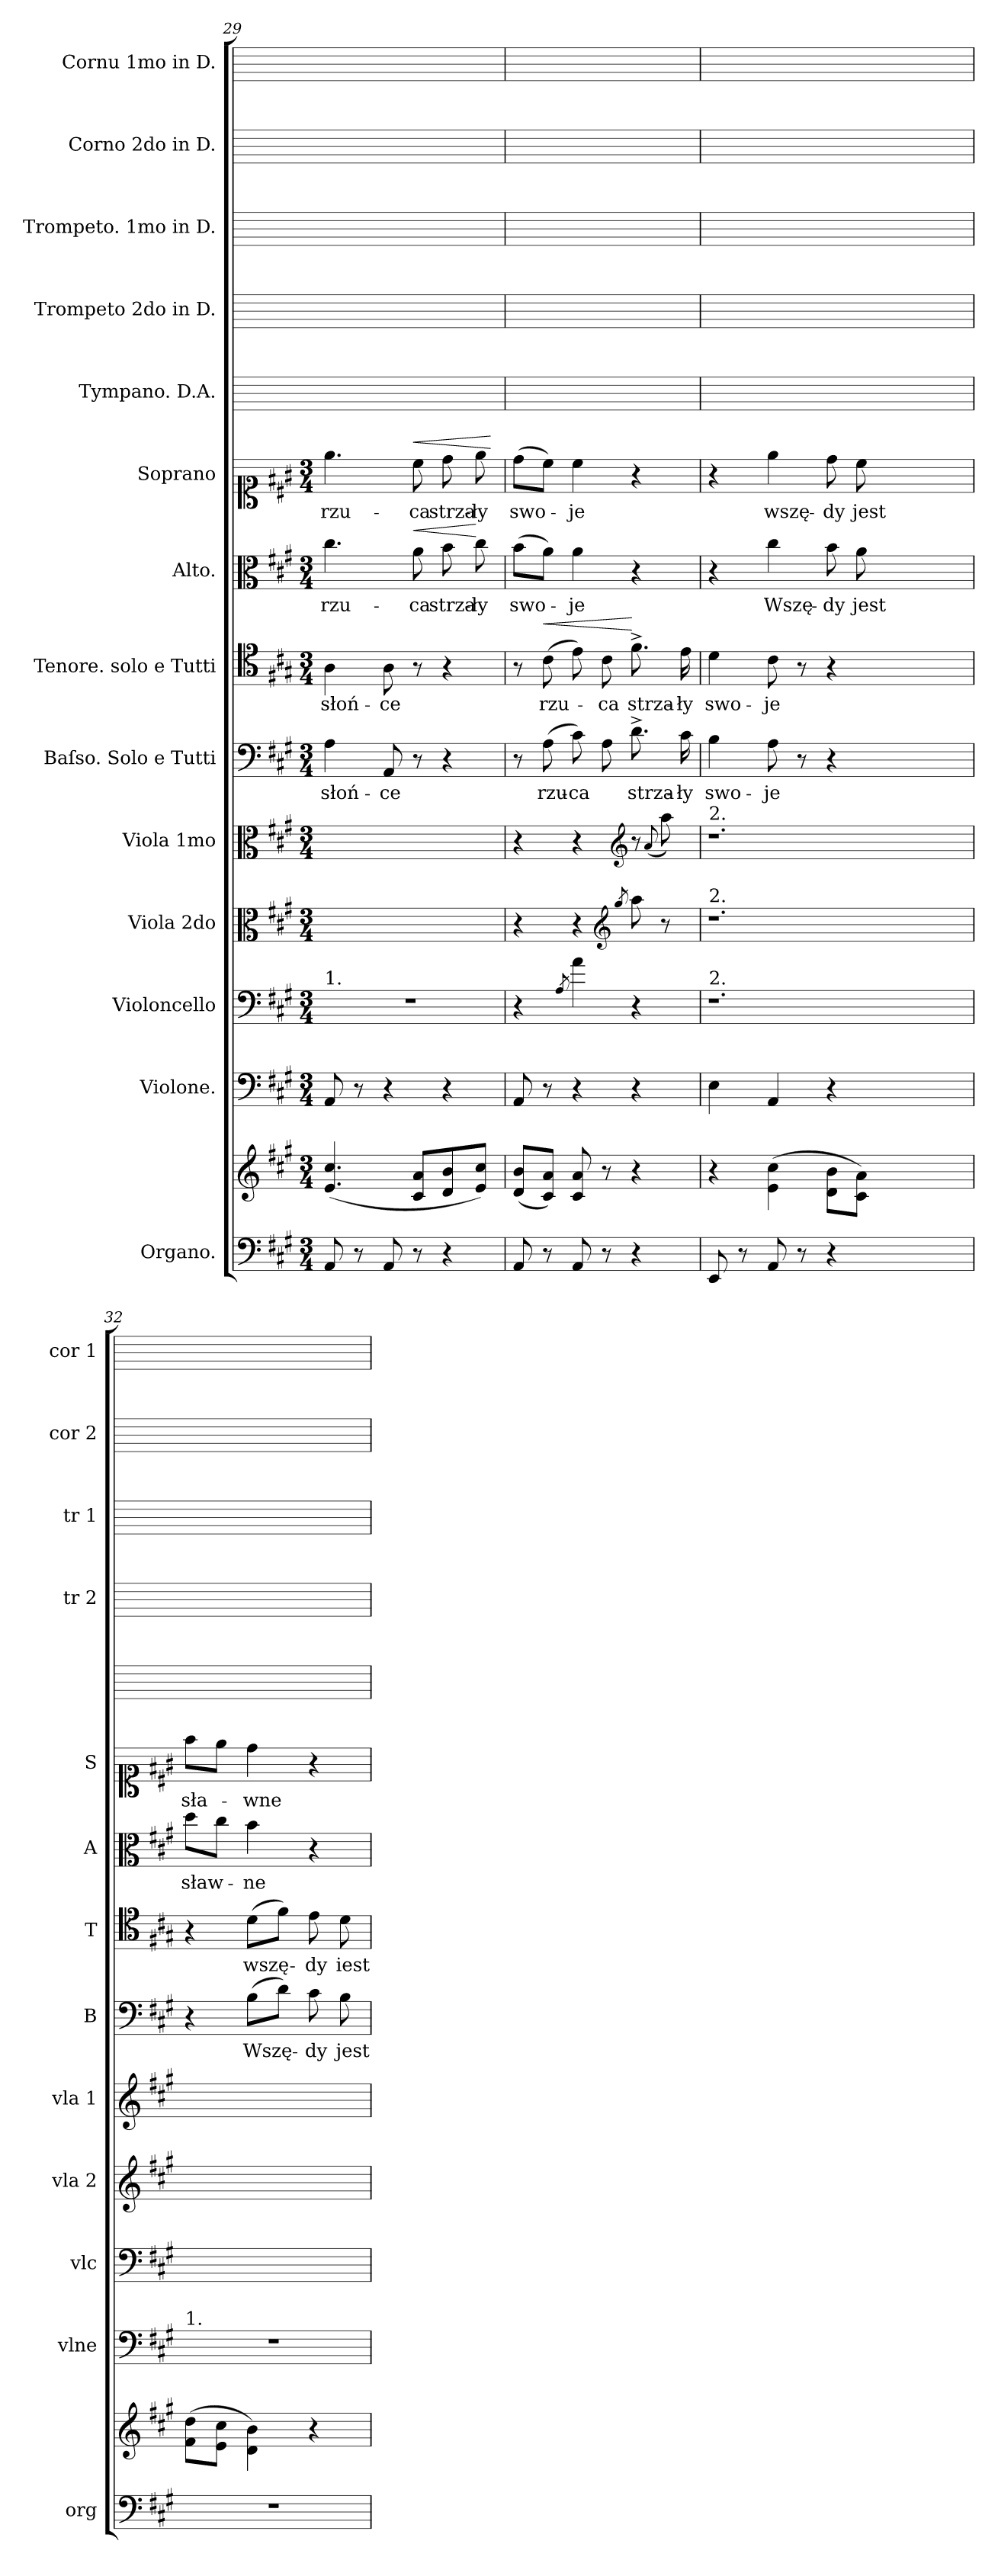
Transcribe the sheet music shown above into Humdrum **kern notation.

**kern	**kern	**kern	**kern	**kern	**kern	**kern	**text	**kern	**text	**dynam	**kern	**text	**dynam	**kern	**text	**dynam	**kern	**kern	**kern	**kern	**kern
*part14	*part14	*part13	*part12	*part11	*part10	*part9	*part9	*part8	*part8	*part8	*part7	*part7	*part7	*part6	*part6	*part6	*part5	*part4	*part3	*part2	*part1
*staff15	*staff14	*staff13	*staff12	*staff11	*staff10	*staff9	*staff9	*staff8	*staff8	*staff8	*staff7	*staff7	*staff7	*staff6	*staff6	*staff6	*staff5	*staff4	*staff3	*staff2	*staff1
*I"Organo.	*	*I"Violone.	*I"Violoncello	*I"Viola 2do	*I"Viola 1mo	*I"Baſso. Solo e Tutti	*	*I"Tenore. solo e Tutti	*	*	*I"Alto.	*	*	*I"Soprano	*	*	*I"Tympano. D.A.	*I"Trompeto 2do in D.	*I"Trompeto. 1mo in D.	*I"Corno 2do in D.	*I"Cornu 1mo in D.
*I'org	*	*I'vlne	*I'vlc	*I'vla 2	*I'vla 1	*I'B	*	*I'T	*	*	*I'A	*	*	*I'S	*	*	*	*I'tr 2	*I'tr 1	*I'cor 2	*I'cor 1
*clefF4	*clefG2	*clefF4	*clefF4	*clefC3	*clefC3	*clefF4	*	*clefC4	*	*	*clefC3	*	*	*clefC1	*	*	*	*	*	*	*
*k[f#c#g#]	*k[f#c#g#]	*k[f#c#g#]	*k[f#c#g#]	*k[f#c#g#]	*k[f#c#g#]	*k[f#c#g#]	*	*k[f#c#g#]	*	*	*k[f#c#g#]	*	*	*k[f#c#g#]	*	*	*	*	*	*	*
*A:	*A:	*A:	*A:	*A:	*A:	*A:	*	*A:	*	*	*A:	*	*	*A:	*	*	*	*	*	*	*
*M3/4	*M3/4	*M3/4	*M3/4	*M3/4	*M3/4	*M3/4	*	*M3/4	*	*	*M3/4	*	*	*M3/4	*	*	*	*	*	*	*
=29	=29	=29	=29	=29	=29	=29	=29	=29	=29	=29	=29	=29	=29	=29	=29	=29	=29	=29	=29	=29	=29
!	!	!	!LO:TX:a:t=1.	!	!	!	!	!	!	!	!	!	!	!	!	!	!	!	!	!	!
8AA/	(4.e/ 4.cc#/	8AA/	2.r	2.ryy	2.ryy	4A\	słoń-	4A\	słoń-	.	4.cc#\	rzu-	.	4.ee\	rzu-	.	2.ryy	2.ryy	2.ryy	2.ryy	2.ryy
8r	.	8r	.	.	.	.	.	.	.	.	.	.	.	.	.	.	.	.	.	.	.
8AA/	.	4r	.	.	.	8AA/	-ce	8A\	-ce	.	.	.	.	.	.	.	.	.	.	.	.
!	!	!	!	!	!	!	!	!	!	!	!	!	!LO:HP:a	!	!	!LO:HP:a	!	!	!	!	!
8r	8c#/ 8a/L	.	.	.	.	8r	.	8r	.	.	8a\	-ca	<	8cc#\	-ca	<	.	.	.	.	.
4r	8d/ 8b/	4r	.	.	.	4r	.	4r	.	.	8b\	strza-	.	8dd\	strza-	.	.	.	.	.	.
.	8e/ 8cc#/J)	.	.	.	.	.	.	.	.	.	8cc#\	-ły	[	8ee\	-ły	.	.	.	.	.	.
.	.	.	.	.	.	.	.	.	.	.	.	.	.	.	.	[	.	.	.	.	.
=30	=30	=30	=30	=30	=30	=30	=30	=30	=30	=30	=30	=30	=30	=30	=30	=30	=30	=30	=30	=30	=30
8AA/	(8d/ 8b/L	8AA/	4r	4r	4r	8r	.	8r	.	.	(8b\L	swo-	.	(8dd\L	swo-	.	2.ryy	2.ryy	2.ryy	2.ryy	2.ryy
!	!	!	!	!	!	!	!	!	!	!LO:HP:a	!	!	!	!	!	!	!	!	!	!	!
8r	8c#/ 8a/J)	8r	.	.	.	(8A\	rzu-	(8c#\	rzu-	<	8a\J)	.	.	8cc#\J)	.	.	.	.	.	.	.
.	.	.	8qA/	.	.	.	.	.	.	.	.	.	.	.	.	.	.	.	.	.	.
8AA/	8c#/ 8a/	4r	4a\	4r	4r	8c#\)	-ca	8e\)	.	.	4a\	-je	.	4cc#\	-je	.	.	.	.	.	.
8r	8r	.	.	.	.	8A\	.	8c#\	-ca	.	.	.	.	.	.	.	.	.	.	.	.
.	.	.	.	8qa/	.	.	.	.	.	.	.	.	.	.	.	.	.	.	.	.	.
*	*	*	*	*clefG2	*clefG2	*	*	*	*	*	*	*	*	*	*	*	*	*	*	*	*
4r	4r	4r	4r	8aa\	8r	8.d^\	strza-	8.f#^\	strza-	[	4r	.	.	4r	.	.	.	.	.	.	.
.	.	.	.	.	(<8qqa/	.	.	.	.	.	.	.	.	.	.	.	.	.	.	.	.
.	.	.	.	8r	8aa\)	.	.	.	.	.	.	.	.	.	.	.	.	.	.	.	.
.	.	.	.	.	.	16c#\	-ły	16e\	-ły	.	.	.	.	.	.	.	.	.	.	.	.
=31	=31	=31	=31	=31	=31	=31	=31	=31	=31	=31	=31	=31	=31	=31	=31	=31	=31	=31	=31	=31	=31
!	!	!	!	!	!LO:TX:a:t=2.	!	!	!	!	!	!	!	!	!	!	!	!	!	!	!	!
!	!	!	!	!LO:TX:a:t=2.	!	!	!	!	!	!	!	!	!	!	!	!	!	!	!	!	!
!	!	!	!LO:TX:a:t=2.	!	!	!	!	!	!	!	!	!	!	!	!	!	!	!	!	!	!
8EE/	4r	4E\	1.r	1.r	1.r	4B\	swo-	4d\	swo-	.	4r	.	.	4r	.	.	2.ryy	2.ryy	2.ryy	2.ryy	2.ryy
8r	.	.	.	.	.	.	.	.	.	.	.	.	.	.	.	.	.	.	.	.	.
8AA/	(4e\ 4cc#\	4AA/	.	.	.	8A\	-je	8c#\	-je	.	4cc#\	Wszę-	.	4ee\	wszę-	.	.	.	.	.	.
8r	.	.	.	.	.	8r	.	8r	.	.	.	.	.	.	.	.	.	.	.	.	.
4r	8d\ 8b\L	4r	.	.	.	4r	.	4r	.	.	8b\	-dy	.	8dd\	-dy	.	.	.	.	.	.
.	8c#\ 8a\J)	.	.	.	.	.	.	.	.	.	8a\	jest	.	8cc#\	jest	.	.	.	.	.	.
2.ryy	2.ryy	2.ryy	.	.	.	2.ryy	.	2.ryy	.	.	2.ryy	.	.	2.ryy	.	.	2.ryy	2.ryy	2.ryy	2.ryy	2.ryy
=32	=32	=32	=32	=32	=32	=32	=32	=32	=32	=32	=32	=32	=32	=32	=32	=32	=32	=32	=32	=32	=32
!	!	!LO:TX:a:t=1.	!	!	!	!	!	!	!	!	!	!	!	!	!	!	!	!	!	!	!
2.r	(8f#\ 8dd\L	2.r	2.ryy	2.ryy	2.ryy	4r	.	4r	.	.	8dd\L	sław-	.	8ff#\L	sła-	.	2.ryy	2.ryy	2.ryy	2.ryy	2.ryy
.	8e\ 8cc#\J	.	.	.	.	.	.	.	.	.	8cc#\J	.	.	8ee\J	.	.	.	.	.	.	.
.	4d\ 4b\)	.	.	.	.	(8B\L	Wszę-	(8d\L	wszę-	.	4b\	-ne	.	4dd\	-wne	.	.	.	.	.	.
.	.	.	.	.	.	8d\J)	.	8f#\J)	.	.	.	.	.	.	.	.	.	.	.	.	.
.	4r	.	.	.	.	8c#\	-dy	8e\	-dy	.	4r	.	.	4r	.	.	.	.	.	.	.
.	.	.	.	.	.	8B\	jest	8d\	iest	.	.	.	.	.	.	.	.	.	.	.	.
=	=	=	=	=	=	=	=	=	=	=	=	=	=	=	=	=	=	=	=	=	=
*-	*-	*-	*-	*-	*-	*-	*-	*-	*-	*-	*-	*-	*-	*-	*-	*-	*-	*-	*-	*-	*-
